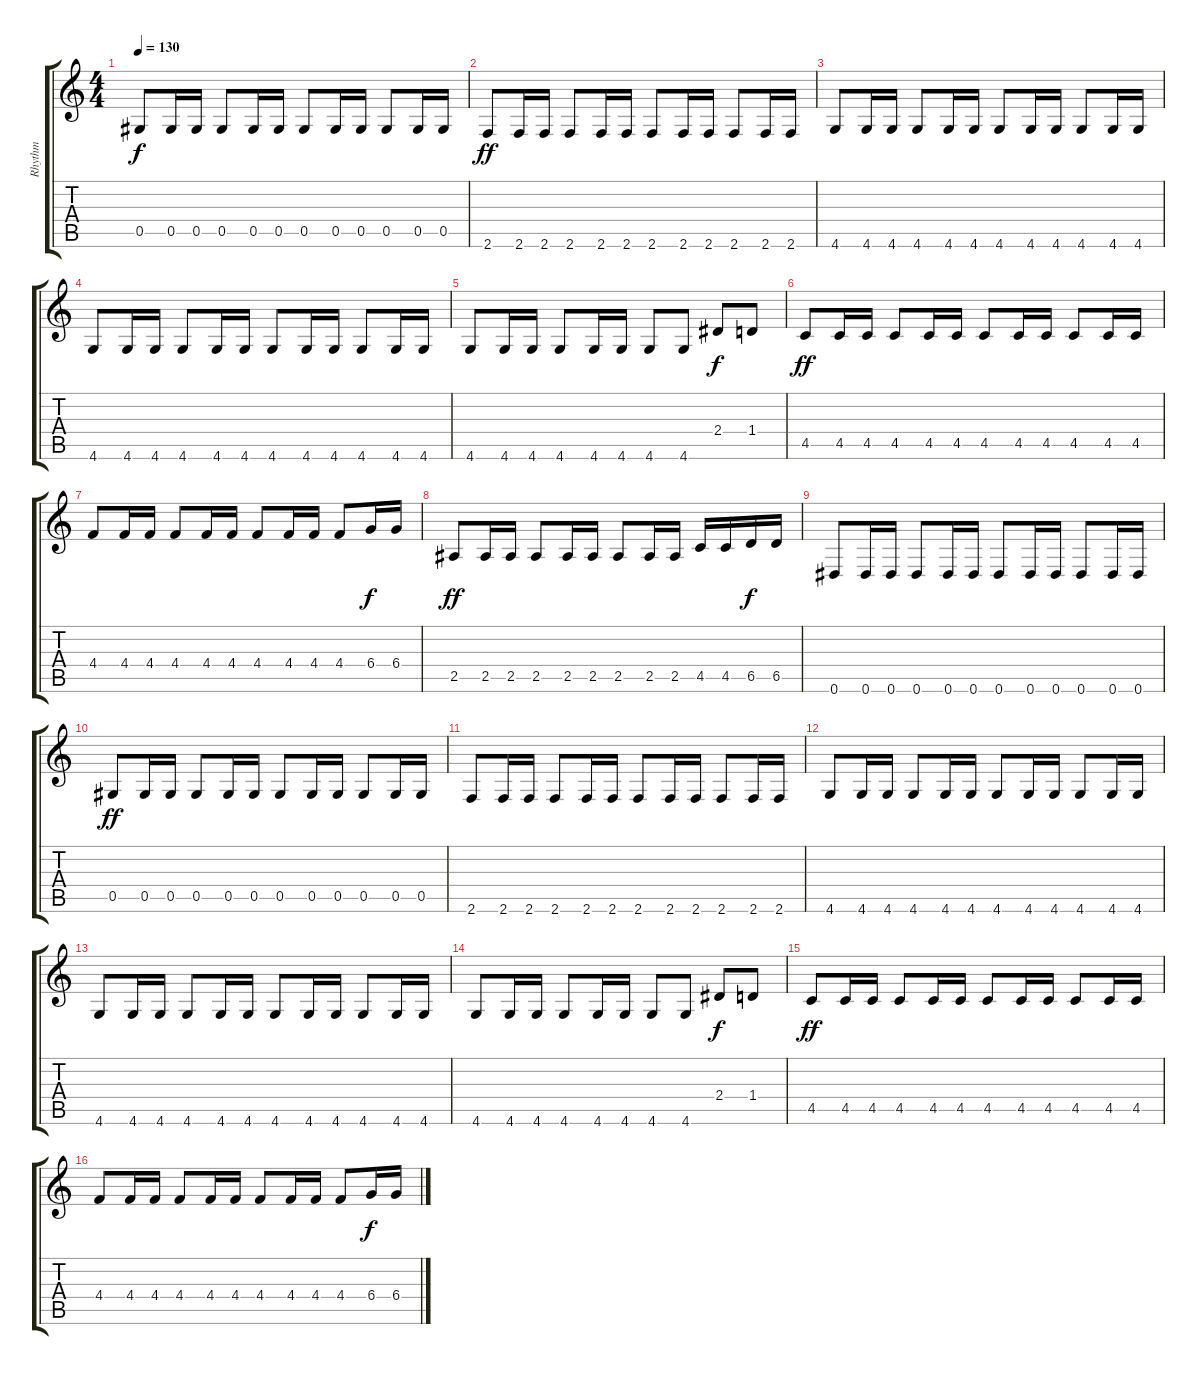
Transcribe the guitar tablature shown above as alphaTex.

\track ("Rhythm" "Rhythm") {instrument overdrivenguitar}
\staff {score tabs}
\tuning (Eb4 Bb3 Gb3 Db3 Ab2 Eb2) {hide}
\ts (4 4)
\tempo 130
\clef g2
\ks c
0.5.8{dy f} 0.5.16 0.5.16 0.5.8 0.5.16 0.5.16 0.5.8 0.5.16 0.5.16 0.5.8 0.5.16 0.5.16 |
2.6.8{dy ff} 2.6.16 2.6.16 2.6.8 2.6.16 2.6.16 2.6.8 2.6.16 2.6.16 2.6.8 2.6.16 2.6.16 |
4.6.8 4.6.16 4.6.16 4.6.8 4.6.16 4.6.16 4.6.8 4.6.16 4.6.16 4.6.8 4.6.16 4.6.16 |
4.6.8 4.6.16 4.6.16 4.6.8 4.6.16 4.6.16 4.6.8 4.6.16 4.6.16 4.6.8 4.6.16 4.6.16 |
4.6.8 4.6.16 4.6.16 4.6.8 4.6.16 4.6.16 4.6.8 4.6.8 2.4.8{dy f} 1.4.8 |
4.5.8{dy ff} 4.5.16 4.5.16 4.5.8 4.5.16 4.5.16 4.5.8 4.5.16 4.5.16 4.5.8 4.5.16 4.5.16 |
4.4.8 4.4.16 4.4.16 4.4.8 4.4.16 4.4.16 4.4.8 4.4.16 4.4.16 4.4.8 6.4.16{dy f} 6.4.16 |
2.5.8{dy ff} 2.5.16 2.5.16 2.5.8 2.5.16 2.5.16 2.5.8 2.5.16 2.5.16 4.5.16 4.5.16 6.5.16{dy f} 6.5.16 |
0.6.8 0.6.16 0.6.16 0.6.8 0.6.16 0.6.16 0.6.8 0.6.16 0.6.16 0.6.8 0.6.16 0.6.16 |
0.5.8{dy ff} 0.5.16 0.5.16 0.5.8 0.5.16 0.5.16 0.5.8 0.5.16 0.5.16 0.5.8 0.5.16 0.5.16 |
2.6.8 2.6.16 2.6.16 2.6.8 2.6.16 2.6.16 2.6.8 2.6.16 2.6.16 2.6.8 2.6.16 2.6.16 |
4.6.8 4.6.16 4.6.16 4.6.8 4.6.16 4.6.16 4.6.8 4.6.16 4.6.16 4.6.8 4.6.16 4.6.16 |
4.6.8 4.6.16 4.6.16 4.6.8 4.6.16 4.6.16 4.6.8 4.6.16 4.6.16 4.6.8 4.6.16 4.6.16 |
4.6.8 4.6.16 4.6.16 4.6.8 4.6.16 4.6.16 4.6.8 4.6.8 2.4.8{dy f} 1.4.8 |
4.5.8{dy ff} 4.5.16 4.5.16 4.5.8 4.5.16 4.5.16 4.5.8 4.5.16 4.5.16 4.5.8 4.5.16 4.5.16 |
4.4.8 4.4.16 4.4.16 4.4.8 4.4.16 4.4.16 4.4.8 4.4.16 4.4.16 4.4.8 6.4.16{dy f} 6.4.16
